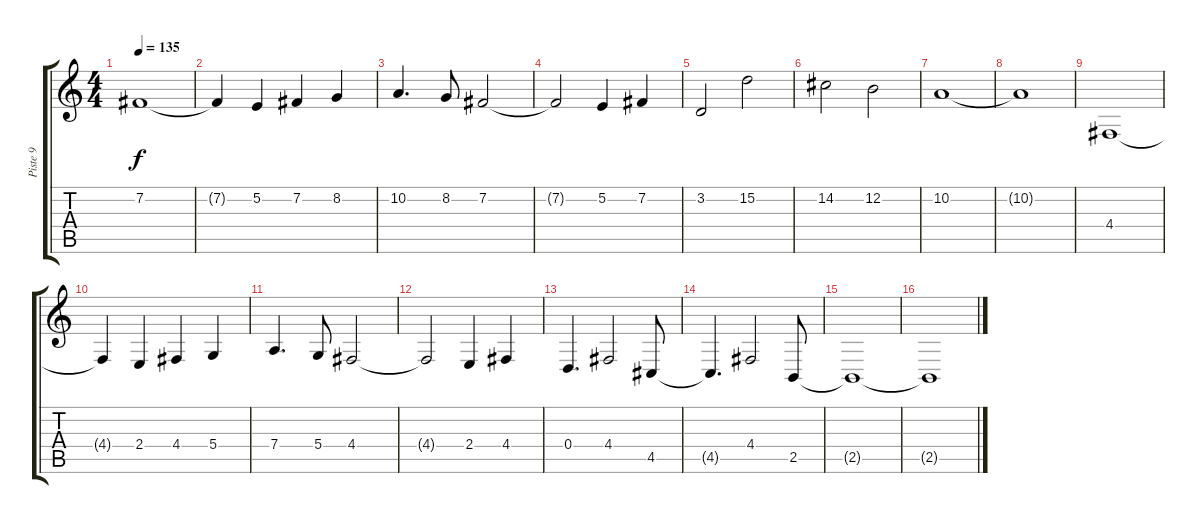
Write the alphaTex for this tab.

\track ("Piste 9" "Piste 9") {instrument violin}
\staff {score tabs}
\tuning (E4 B3 G3 D3 A2 E2) {hide}
\ts (4 4)
\tempo 135
\clef g2
\ks c
7.2.1{dy f} |
7.2{t}.4 5.2.4 7.2.4 8.2.4 |
10.2.4{d} 8.2.8 7.2.2 |
7.2{t}.2 5.2.4 7.2.4 |
3.2.2 15.2.2 |
14.2.2 12.2.2 |
10.2.1 |
10.2{t}.1 |
4.4.1 |
4.4{t}.4 2.4.4 4.4.4 5.4.4 |
7.4.4{d} 5.4.8 4.4.2 |
4.4{t}.2 2.4.4 4.4.4 |
0.4.4{d} 4.4.2 4.5.8 |
4.5{t}.4{d} 4.4.2 2.5.8 |
2.5{t}.1 |
2.5{t}.1
